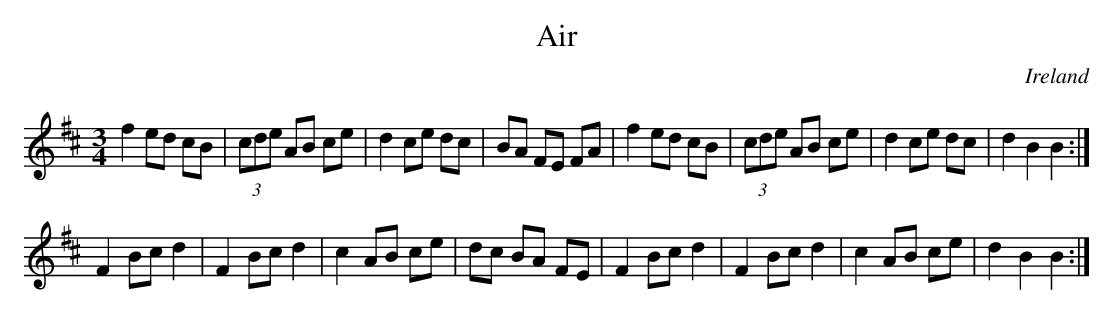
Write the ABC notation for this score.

X:1
T:Air
M:3/4
O:Ireland
K:B min
f2 ed cB | (3cde AB ce | d2ce dc | BA FE FA |\
f2 ed cB | (3cde AB ce | d2 ce dc | d2 B2B2 :|
F2 Bc d2 | F2 Bc d2 | c2 AB ce | dc BA FE |\
F2Bc d2 | F2 Bc d2 | c2 AB ce | d2 B2B2 :|
